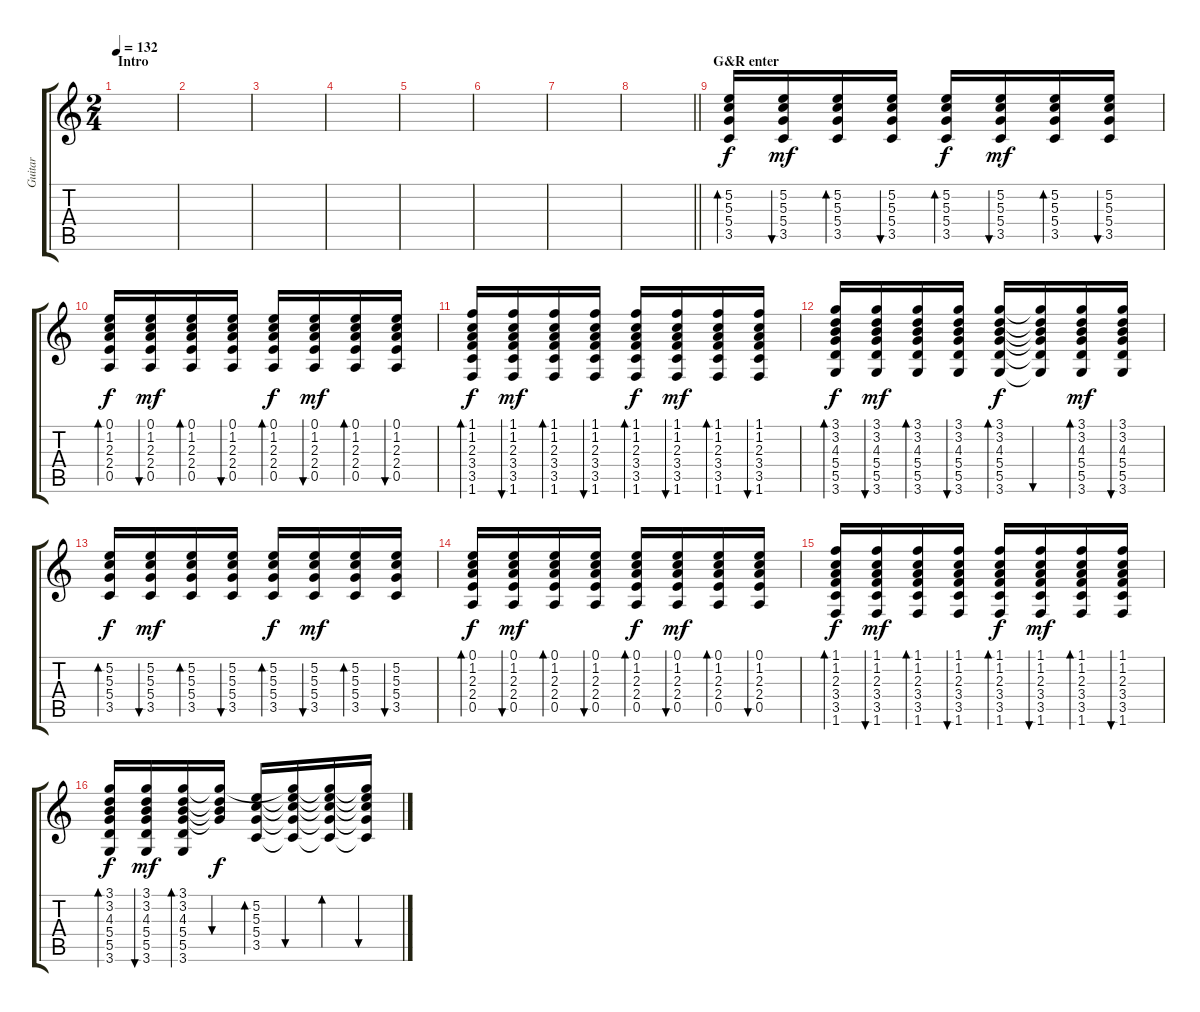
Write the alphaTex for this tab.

\track ("Guitar" "Guitar") {instrument electricguitarclean}
\staff {score tabs}
\tuning (E4 B3 G3 D3 A2 E2) {hide}
\ts (2 4)
\section ("" "Intro")
\tempo 132
\clef g2
\ks c
|
|
|
|
|
|
|
\barLineRight lightlight
|
\section ("" "G&R enter")
(5.2 5.3 5.4 3.5).16{bd 30} (5.2 5.3 5.4 3.5).16{bu 30 dy mf} (5.2 5.3 5.4 3.5).16{bd 30} (5.2 5.3 5.4 3.5).16{bu 30} (5.2 5.3 5.4 3.5).16{bd 30 dy f} (5.2 5.3 5.4 3.5).16{bu 30 dy mf} (5.2 5.3 5.4 3.5).16{bd 30} (5.2 5.3 5.4 3.5).16{bu 30} |
(0.1 1.2 2.3 2.4 0.5).16{bd 30 dy f} (0.1 1.2 2.3 2.4 0.5).16{bu 30 dy mf} (0.1 1.2 2.3 2.4 0.5).16{bd 30} (0.1 1.2 2.3 2.4 0.5).16{bu 30} (0.1 1.2 2.3 2.4 0.5).16{bd 30 dy f} (0.1 1.2 2.3 2.4 0.5).16{bu 30 dy mf} (0.1 1.2 2.3 2.4 0.5).16{bd 30} (0.1 1.2 2.3 2.4 0.5).16{bu 30} |
(1.1 1.2 2.3 3.4 3.5 1.6).16{bd 30 dy f} (1.1 1.2 2.3 3.4 3.5 1.6).16{bu 30 dy mf} (1.1 1.2 2.3 3.4 3.5 1.6).16{bd 30} (1.1 1.2 2.3 3.4 3.5 1.6).16{bu 30} (1.1 1.2 2.3 3.4 3.5 1.6).16{bd 30 dy f} (1.1 1.2 2.3 3.4 3.5 1.6).16{bu 30 dy mf} (1.1 1.2 2.3 3.4 3.5 1.6).16{bd 30} (1.1 1.2 2.3 3.4 3.5 1.6).16{bu 30} |
(3.1 3.2 4.3 5.4 5.5 3.6).16{bd 30 dy f} (3.1 3.2 4.3 5.4 5.5 3.6).16{bu 30 dy mf} (3.1 3.2 4.3 5.4 5.5 3.6).16{bd 30} (3.1 3.2 4.3 5.4 5.5 3.6).16{bu 30} (3.1 3.2 4.3 5.4 5.5 3.6).16{bd 30 dy f} (3.1{t} 3.2{t} 4.3{t} 5.4{t} 5.5{t} 3.6{t}).16{bu 30} (3.1 3.2 4.3 5.4 5.5 3.6).16{bd 30 dy mf} (3.1 3.2 4.3 5.4 5.5 3.6).16{bu 30} |
(5.2 5.3 5.4 3.5).16{bd 30 dy f} (5.2 5.3 5.4 3.5).16{bu 30 dy mf} (5.2 5.3 5.4 3.5).16{bd 30} (5.2 5.3 5.4 3.5).16{bu 30} (5.2 5.3 5.4 3.5).16{bd 30 dy f} (5.2 5.3 5.4 3.5).16{bu 30 dy mf} (5.2 5.3 5.4 3.5).16{bd 30} (5.2 5.3 5.4 3.5).16{bu 30} |
(0.1 1.2 2.3 2.4 0.5).16{bd 30 dy f} (0.1 1.2 2.3 2.4 0.5).16{bu 30 dy mf} (0.1 1.2 2.3 2.4 0.5).16{bd 30} (0.1 1.2 2.3 2.4 0.5).16{bu 30} (0.1 1.2 2.3 2.4 0.5).16{bd 30 dy f} (0.1 1.2 2.3 2.4 0.5).16{bu 30 dy mf} (0.1 1.2 2.3 2.4 0.5).16{bd 30} (0.1 1.2 2.3 2.4 0.5).16{bu 30} |
(1.1 1.2 2.3 3.4 3.5 1.6).16{bd 30 dy f} (1.1 1.2 2.3 3.4 3.5 1.6).16{bu 30 dy mf} (1.1 1.2 2.3 3.4 3.5 1.6).16{bd 30} (1.1 1.2 2.3 3.4 3.5 1.6).16{bu 30} (1.1 1.2 2.3 3.4 3.5 1.6).16{bd 30 dy f} (1.1 1.2 2.3 3.4 3.5 1.6).16{bu 30 dy mf} (1.1 1.2 2.3 3.4 3.5 1.6).16{bd 30} (1.1 1.2 2.3 3.4 3.5 1.6).16{bu 30} |
(3.1 3.2 4.3 5.4 5.5 3.6).16{bd 30 dy f} (3.1 3.2 4.3 5.4 5.5 3.6).16{bu 30 dy mf} (3.1 3.2 4.3 5.4 5.5 3.6).16{bd 30} (3.1{t} 3.2{t} 4.3{t} 5.4{t}).16{bu 30 dy f} (5.2 5.3 5.4 3.5).16{bd 30} (3.1{t} 5.2{t} 5.3{t} 5.4{t} 3.5{t}).16{bu 30} (3.1{t} 5.2{t} 5.3{t} 5.4{t} 3.5{t}).16{bd 30} (3.1{t} 5.2{t} 5.3{t} 5.4{t} 3.5{t}).16{bu 30}
